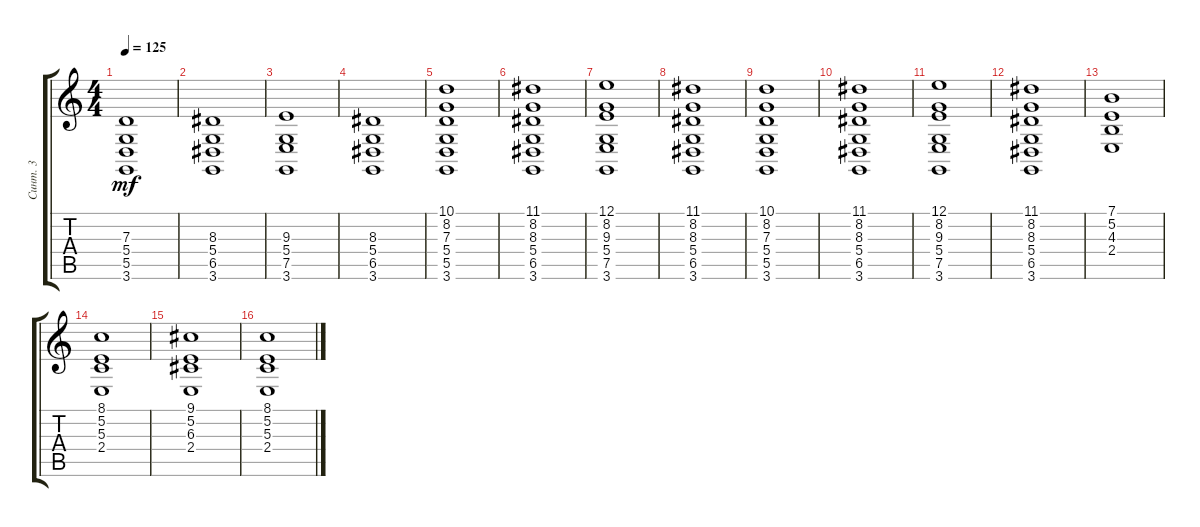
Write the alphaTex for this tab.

\track ("Синт. 3" "Синт. 3") {instrument stringensemble2}
\staff {score tabs}
\tuning (E4 B3 G3 D3 A2 E2) {hide}
\ts (4 4)
\tempo 125
\clef g2
\ks c
(7.3 5.4 5.5 3.6).1{dy mf instrument stringensemble2} |
(8.3 5.4 6.5 3.6).1 |
(9.3 5.4 7.5 3.6).1 |
(8.3 5.4 6.5 3.6).1 |
(10.1 8.2 7.3 5.4 5.5 3.6).1 |
(11.1 8.2 8.3 5.4 6.5 3.6).1 |
(12.1 8.2 9.3 5.4 7.5 3.6).1 |
(11.1 8.2 8.3 5.4 6.5 3.6).1 |
(10.1 8.2 7.3 5.4 5.5 3.6).1 |
(11.1 8.2 8.3 5.4 6.5 3.6).1 |
(12.1 8.2 9.3 5.4 7.5 3.6).1 |
(11.1 8.2 8.3 5.4 6.5 3.6).1 |
(7.1 5.2 4.3 2.4).1 |
(8.1 5.2 5.3 2.4).1 |
(9.1 5.2 6.3 2.4).1 |
(8.1 5.2 5.3 2.4).1
